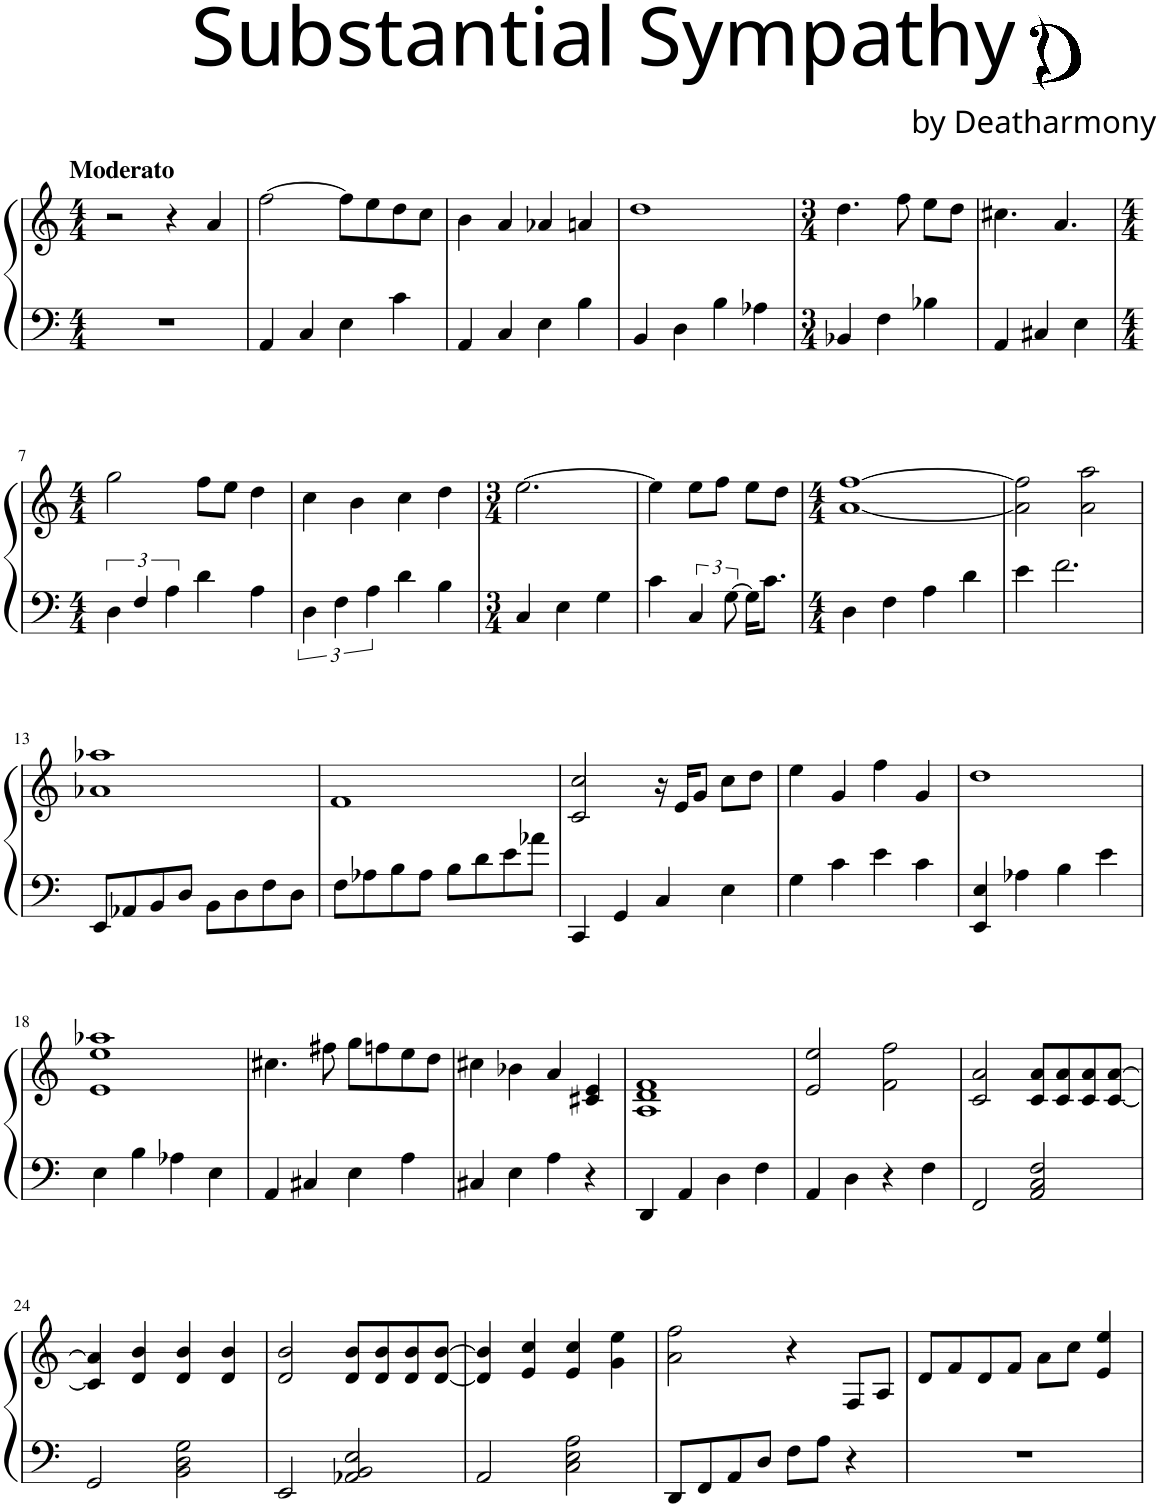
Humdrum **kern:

**kern	**kern
*part1	*part1
*staff2	*staff1
*I"Piano, Piano R	*
*I'Pno.	*
*clefF4	*clefG2
*k[]	*k[]
*M4/4	*M4/4
=1	=1
!	!LO:TX:a:B:t=Moderato
1r	2r
.	4r
.	4a/
=2	=2
4AA/	[2ff\
4C/	.
4E\	8ff\L]
.	8ee\
4c\	8dd\
.	8cc\J
=3	=3
4AA/	4b\
4C/	4a/
4E\	4a-X/
4B\	4an/
=4	=4
4BB/	1dd
4D\	.
4B\	.
4A-X\	.
=5	=5
*M3/4	*M3/4
4BB-X/	4.dd\
4F\	.
.	8ff\
4B-X\	8ee\L
.	8dd\J
=6	=6
4AA/	4.cc#X\
4C#X/	.
.	4.a/
4E\	.
!!LO:LB:g=z
=7	=7
*M4/4	*M4/4
*^	*
6ryy	4D\	2gg\
6F/	.	.
.	2.ryy	.
6A\	.	.
4d\	.	8ff\L
.	.	8ee\J
4A\	.	4dd\
*v	*v	*
=8	=8
6D\	4cc\
6F\	.
.	4b\
6A\	.
4d\	4cc\
4B\	4dd\
=9	=9
*M3/4	*M3/4
4C/	[2.ee\
4E\	.
4G\	.
=10	=10
4c\	4ee\]
6C/	8ee\L
.	8ff\J
[12G\	.
16G\KL]	8ee\L
8.c\J	.
.	8dd\J
=11	=11
*M4/4	*M4/4
4D\	[1a [1ff
4F\	.
4A\	.
4d\	.
=12	=12
4e\	2a\] 2ff\]
2.f\	.
.	2a\ 2aa\
!!LO:LB:g=z
=13	=13
8EE/L	1a-X 1aa-X
8AA-X/	.
8BB/	.
8D/J	.
8BB\L	.
8D\	.
8F\	.
8D\J	.
=14	=14
8F\L	1f
8A-X\	.
8B\	.
8A-\J	.
8B\L	.
8d\	.
8e\	.
8a-X\J	.
=15	=15
4CC/	2c/ 2cc/
4GG/	.
4C/	16r
.	16e/KL
.	8g/J
4E\	8cc\L
.	8dd\J
=16	=16
4G\	4ee\
4c\	4g/
4e\	4ff\
4c\	4g/
=17	=17
4EE/ 4E/	1dd
4A-X\	.
4B\	.
4e\	.
!!LO:LB:g=z
=18	=18
4E\	1e 1ee 1aa-X
4B\	.
4A-X\	.
4E\	.
=19	=19
4AA/	4.cc#X\
4C#X/	.
.	8ff#X\
4E\	8gg\L
.	8ffn\
4A\	8ee\
.	8dd\J
=20	=20
4C#X/	4cc#X\
4E\	4b-X\
4A\	4a/
4r	4c#X/ 4e/
=21	=21
4DD/	1A 1d 1f
4AA/	.
4D\	.
4F\	.
=22	=22
4AA/	2e/ 2ee/
4D\	.
4r	2f\ 2ff\
4F\	.
=23	=23
2FF/	2c/ 2a/
2AA/ 2C/ 2F/	8c/ 8a/L
.	8c/ 8a/
.	8c/ 8a/
.	[8c/ [8a/J
!!LO:LB:g=z
=24	=24
2GG/	4c/] 4a/]
.	4d/ 4b/
2BB\ 2D\ 2G\	4d/ 4b/
.	4d/ 4b/
=25	=25
2EE/	2d/ 2b/
2AA-X/ 2BB/ 2E/	8d/ 8b/L
.	8d/ 8b/
.	8d/ 8b/
.	[8d/ [8b/J
=26	=26
2AA/	4d/] 4b/]
.	4e/ 4cc/
2C\ 2E\ 2A\	4e/ 4cc/
.	4g\ 4ee\
=27	=27
8DD/L	2a\ 2ff\
8FF/	.
8AA/	.
8D/J	.
8F\L	4r
8A\J	.
4r	8F/L
.	8A/J
=28	=28
1r	8d/L
.	8f/
.	8d/
.	8f/J
.	8a\L
.	8cc\J
.	4e/ 4ee/
=	=
*-	*-
